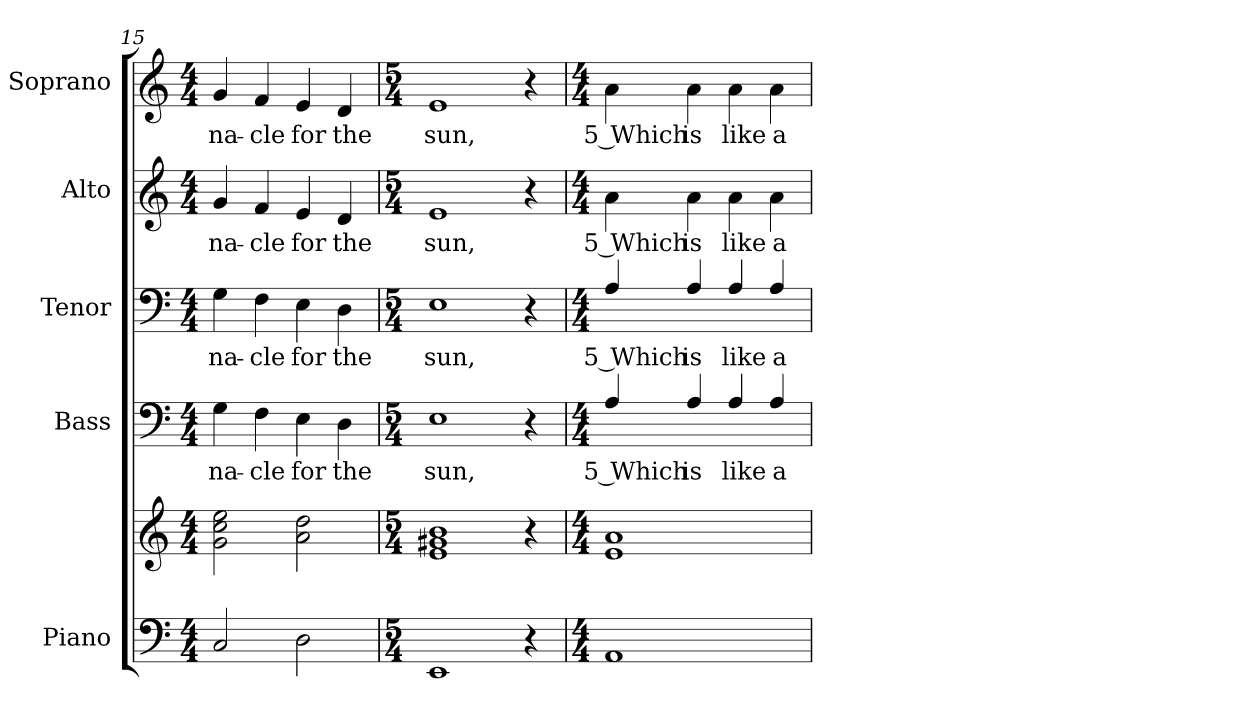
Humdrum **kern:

**kern	**kern	**kern	**text	**kern	**text	**kern	**text	**kern	**text
*part5	*part5	*part4	*part4	*part3	*part3	*part2	*part2	*part1	*part1
*staff6	*staff5	*staff4	*staff4	*staff3	*staff3	*staff2	*staff2	*staff1	*staff1
*I"Piano	*	*I"Bass	*	*I"Tenor	*	*I"Alto	*	*I"Soprano	*
*I'Pno.	*	*I'B.	*	*I'T.	*	*I'A.	*	*I'S.	*
!!LO:PB:g=z
*clefF4	*clefG2	*clefF4	*	*clefF4	*	*clefG2	*	*clefG2	*
*k[]	*k[]	*k[]	*	*k[]	*	*k[]	*	*k[]	*
*C:	*C:	*C:	*	*C:	*	*C:	*	*C:	*
*M4/4	*M4/4	*M4/4	*	*M4/4	*	*M4/4	*	*M4/4	*
=15	=15	=15	=15	=15	=15	=15	=15	=15	=15
!	!	!	!LO:LY:b:color=#000000	!	!	!	!	!	!
!	!	!	!	!	!LO:LY:b:color=#000000	!	!	!	!
!	!	!	!	!	!	!	!LO:LY:b:color=#000000	!	!
!	!	!	!	!	!	!	!	!	!LO:LY:b:color=#000000
2Ci/	2gi\ 2cci 2eei	4Gi\	-na-	4Gi\	-na-	4gi/	-na-	4gi/	-na-
!	!	!	!LO:LY:b:color=#000000	!	!	!	!	!	!
!	!	!	!	!	!LO:LY:b:color=#000000	!	!	!	!
!	!	!	!	!	!	!	!LO:LY:b:color=#000000	!	!
!	!	!	!	!	!	!	!	!	!LO:LY:b:color=#000000
.	.	4Fi\	-cle	4Fi\	-cle	4fi/	-cle	4fi/	-cle
!	!	!	!LO:LY:b:color=#000000	!	!	!	!	!	!
!	!	!	!	!	!LO:LY:b:color=#000000	!	!	!	!
!	!	!	!	!	!	!	!LO:LY:b:color=#000000	!	!
!	!	!	!	!	!	!	!	!	!LO:LY:b:color=#000000
2Di\	2ai\ 2ddi	4Ei\	for	4Ei\	for	4ei/	for	4ei/	for
!	!	!	!LO:LY:b:color=#000000	!	!	!	!	!	!
!	!	!	!	!	!LO:LY:b:color=#000000	!	!	!	!
!	!	!	!	!	!	!	!LO:LY:b:color=#000000	!	!
!	!	!	!	!	!	!	!	!	!LO:LY:b:color=#000000
.	.	4Di\	the	4Di\	the	4di/	the	4di/	the
=16	=16	=16	=16	=16	=16	=16	=16	=16	=16
*M5/4	*M5/4	*M5/4	*	*M5/4	*	*M5/4	*	*M5/4	*
!	!	!	!LO:LY:b:color=#000000	!	!	!	!	!	!
!	!	!	!	!	!LO:LY:b:color=#000000	!	!	!	!
!	!	!	!	!	!	!	!LO:LY:b:color=#000000	!	!
!	!	!	!	!	!	!	!	!	!LO:LY:b:color=#000000
1EEi	1ei 1g#Xi 1bi	1Ei	sun,	1Ei	sun,	1ei	sun,	1ei	sun,
4r	4r	4r	.	4r	.	4r	.	4r	.
!!LO:PB:g=z
=17	=17	=17	=17	=17	=17	=17	=17	=17	=17
*M4/4	*M4/4	*M4/4	*	*M4/4	*	*M4/4	*	*M4/4	*
!	!	!	!LO:LY:b:color=#000000	!	!	!	!	!	!
!	!	!	!	!	!LO:LY:b:color=#000000	!	!	!	!
!	!	!	!	!	!	!	!LO:LY:b:color=#000000	!	!
*	*MM170	*	*	*	*	*	*	*MM170	*
!	!	!	!	!	!	!	!	!	!LO:LY:b:color=#000000
1AAi	1ei 1ai	4Ai/	5 Which	4Ai/	5 Which	4ai\	5 Which	4ai\	5 Which
!	!	!	!LO:LY:b:color=#000000	!	!	!	!	!	!
!	!	!	!	!	!LO:LY:b:color=#000000	!	!	!	!
!	!	!	!	!	!	!	!LO:LY:b:color=#000000	!	!
!	!	!	!	!	!	!	!	!	!LO:LY:b:color=#000000
.	.	4Ai/	is	4Ai/	is	4ai\	is	4ai\	is
!	!	!	!LO:LY:b:color=#000000	!	!	!	!	!	!
!	!	!	!	!	!LO:LY:b:color=#000000	!	!	!	!
!	!	!	!	!	!	!	!LO:LY:b:color=#000000	!	!
!	!	!	!	!	!	!	!	!	!LO:LY:b:color=#000000
.	.	4Ai/	like	4Ai/	like	4ai\	like	4ai\	like
!	!	!	!LO:LY:b:color=#000000	!	!	!	!	!	!
!	!	!	!	!	!LO:LY:b:color=#000000	!	!	!	!
!	!	!	!	!	!	!	!LO:LY:b:color=#000000	!	!
!	!	!	!	!	!	!	!	!	!LO:LY:b:color=#000000
.	.	4Ai/	a	4Ai/	a	4ai\	a	4ai\	a
=	=	=	=	=	=	=	=	=	=
*-	*-	*-	*-	*-	*-	*-	*-	*-	*-
